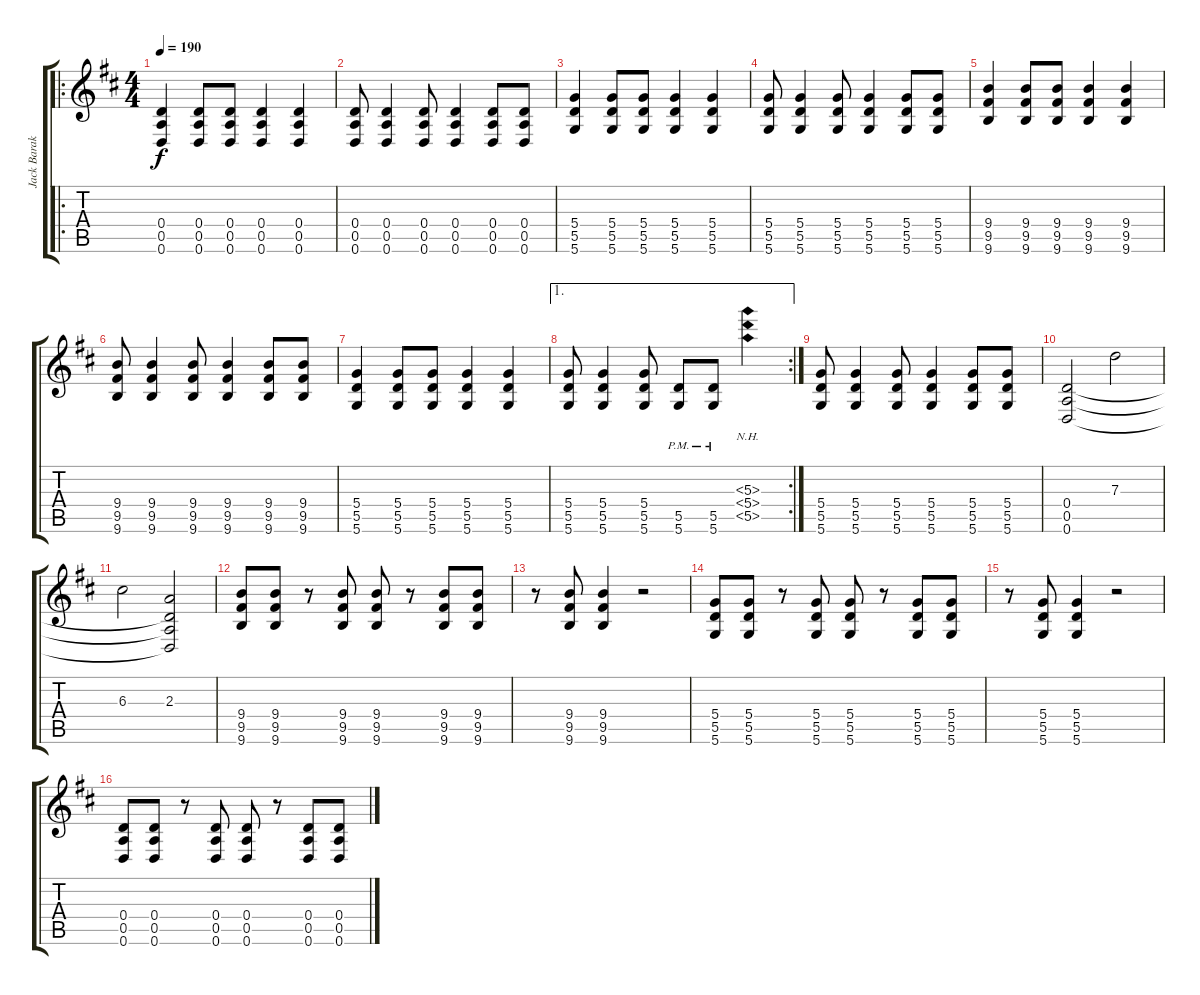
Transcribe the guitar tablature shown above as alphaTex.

\track ("Jack Barakat" "Jack Barak") {instrument distortionguitar}
\staff {score tabs}
\tuning (E4 B3 G3 D3 A2 D2) {hide}
\ro
\ts (4 4)
\tempo 190
\clef g2
\ks d
(0.4 0.5 0.6).4{dy f} (0.4 0.5 0.6).8 (0.4 0.5 0.6).8 (0.4 0.5 0.6).4 (0.4 0.5 0.6).4 |
(0.4 0.5 0.6).8 (0.4 0.5 0.6).4 (0.4 0.5 0.6).8 (0.4 0.5 0.6).4 (0.4 0.5 0.6).8 (0.4 0.5 0.6).8 |
(5.4 5.5 5.6).4 (5.4 5.5 5.6).8 (5.4 5.5 5.6).8 (5.4 5.5 5.6).4 (5.4 5.5 5.6).4 |
(5.4 5.5 5.6).8 (5.4 5.5 5.6).4 (5.4 5.5 5.6).8 (5.4 5.5 5.6).4 (5.4 5.5 5.6).8 (5.4 5.5 5.6).8 |
(9.4 9.5 9.6).4 (9.4 9.5 9.6).8 (9.4 9.5 9.6).8 (9.4 9.5 9.6).4 (9.4 9.5 9.6).4 |
(9.4 9.5 9.6).8 (9.4 9.5 9.6).4 (9.4 9.5 9.6).8 (9.4 9.5 9.6).4 (9.4 9.5 9.6).8 (9.4 9.5 9.6).8 |
(5.4 5.5 5.6).4 (5.4 5.5 5.6).8 (5.4 5.5 5.6).8 (5.4 5.5 5.6).4 (5.4 5.5 5.6).4 |
\ae 1
\rc 2
(5.4 5.5 5.6).8 (5.4 5.5 5.6).4 (5.4 5.5 5.6).8 (5.5{pm} 5.6{pm}).8 (5.5{pm} 5.6{pm}).8 (5.3{nh} 5.4{nh} 5.5{nh}).4 |
(5.4 5.5 5.6).8 (5.4 5.5 5.6).4 (5.4 5.5 5.6).8 (5.4 5.5 5.6).4 (5.4 5.5 5.6).8 (5.4 5.5 5.6).8 |
(0.4 0.5 0.6).2 7.3.2 |
6.3.2 (2.3 0.4{t} 0.5{t} 0.6{t}).2 |
(9.4 9.5 9.6).8 (9.4 9.5 9.6).8 r.8 (9.4 9.5 9.6).8 (9.4 9.5 9.6).8 r.8 (9.4 9.5 9.6).8 (9.4 9.5 9.6).8 |
r.8 (9.4 9.5 9.6).8 (9.4 9.5 9.6).4 r.2 |
(5.4 5.5 5.6).8 (5.4 5.5 5.6).8 r.8 (5.4 5.5 5.6).8 (5.4 5.5 5.6).8 r.8 (5.4 5.5 5.6).8 (5.4 5.5 5.6).8 |
r.8 (5.4 5.5 5.6).8 (5.4 5.5 5.6).4 r.2 |
(0.4 0.5 0.6).8 (0.4 0.5 0.6).8 r.8 (0.4 0.5 0.6).8 (0.4 0.5 0.6).8 r.8 (0.4 0.5 0.6).8 (0.4 0.5 0.6).8
